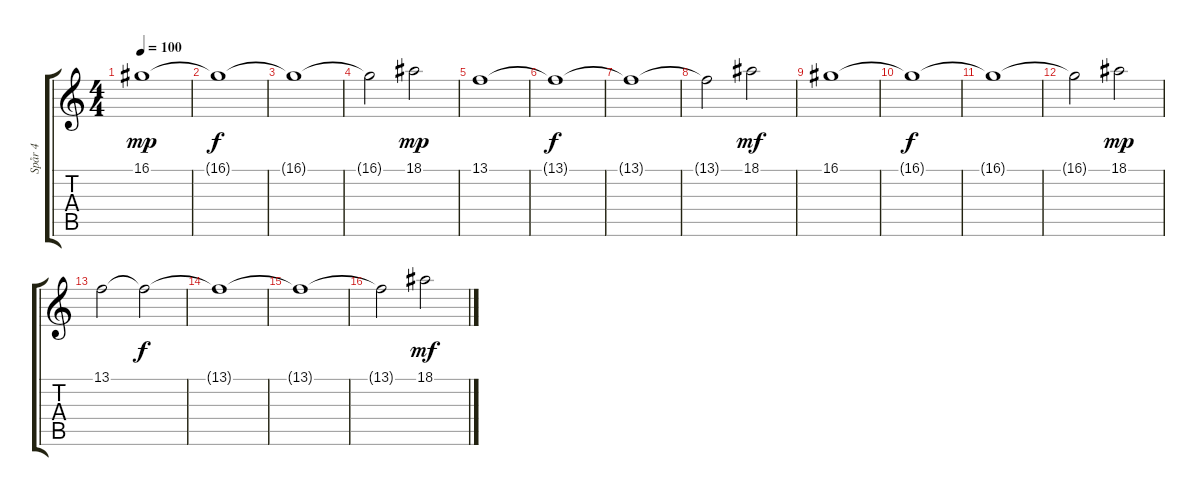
\track ("Spår 4" "Spår 4") {instrument stringensemble2}
\staff {score tabs}
\tuning (E4 B3 G3 D3 A2 E2) {hide}
\ts (4 4)
\tempo 100
\clef g2
\ks c
16.1.1{dy mp} |
16.1{t}.1{dy f} |
16.1{t}.1 |
16.1{t}.2 18.1.2{dy mp} |
13.1.1 |
13.1{t}.1{dy f} |
13.1{t}.1 |
13.1{t}.2 18.1.2{dy mf} |
16.1.1 |
16.1{t}.1{dy f} |
16.1{t}.1 |
16.1{t}.2 18.1.2{dy mp} |
13.1.2 13.1{t}.2{dy f} |
13.1{t}.1 |
13.1{t}.1 |
13.1{t}.2 18.1.2{dy mf}
